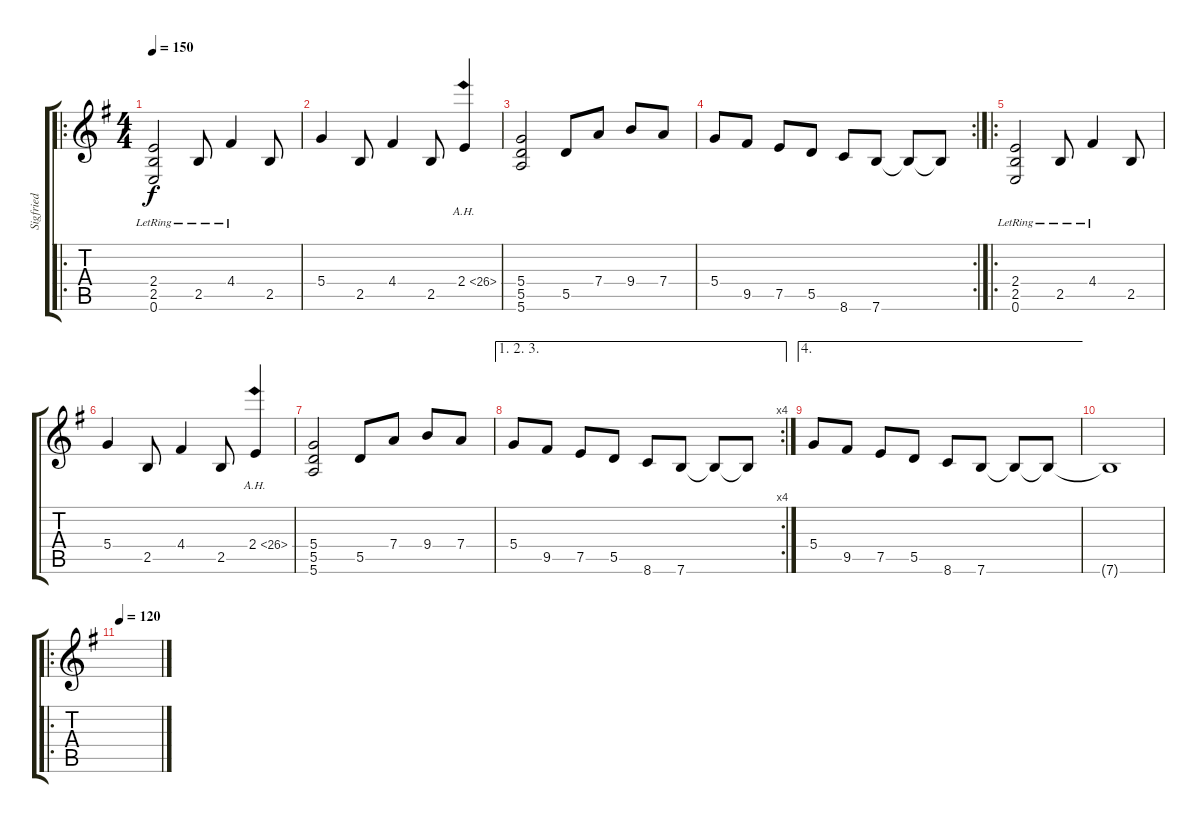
\track ("Sigfried" "Sigfried") {instrument distortionguitar}
\staff {score tabs}
\tuning (E4 B3 G3 D3 A2 E2) {hide}
\ro
\ts (4 4)
\tempo 150
\clef g2
\ks eminor
(2.4 2.5{lr} 0.6{lr}).2{dy f instrument distortionguitar} 2.5{lr}.8 4.4{lr}.4 2.5.8 |
5.4.4 2.5.8 4.4.4 2.5.8 2.4{ah 24}.4 |
(5.4 5.5 5.6).2 5.5.8 7.4.8 9.4.8 7.4.8 |
\rc 2
5.4.8 9.5.8 7.5.8 5.5.8 8.6.8 7.6.8 7.6{t}.8 7.6{t}.8 |
\ro
(2.4 2.5{lr} 0.6{lr}).2{instrument distortionguitar} 2.5{lr}.8 4.4{lr}.4 2.5.8 |
5.4.4 2.5.8 4.4.4 2.5.8 2.4{ah 24}.4 |
(5.4 5.5 5.6).2 5.5.8 7.4.8 9.4.8 7.4.8 |
\ae (1 2 3)
\rc 4
5.4.8 9.5.8 7.5.8 5.5.8 8.6.8 7.6.8 7.6{t}.8 7.6{t}.8 |
\ae 4
5.4.8 9.5.8 7.5.8 5.5.8 8.6.8 7.6.8 7.6{t}.8 7.6{t}.8 |
7.6{t}.1 |
\ro
\tempo 120
